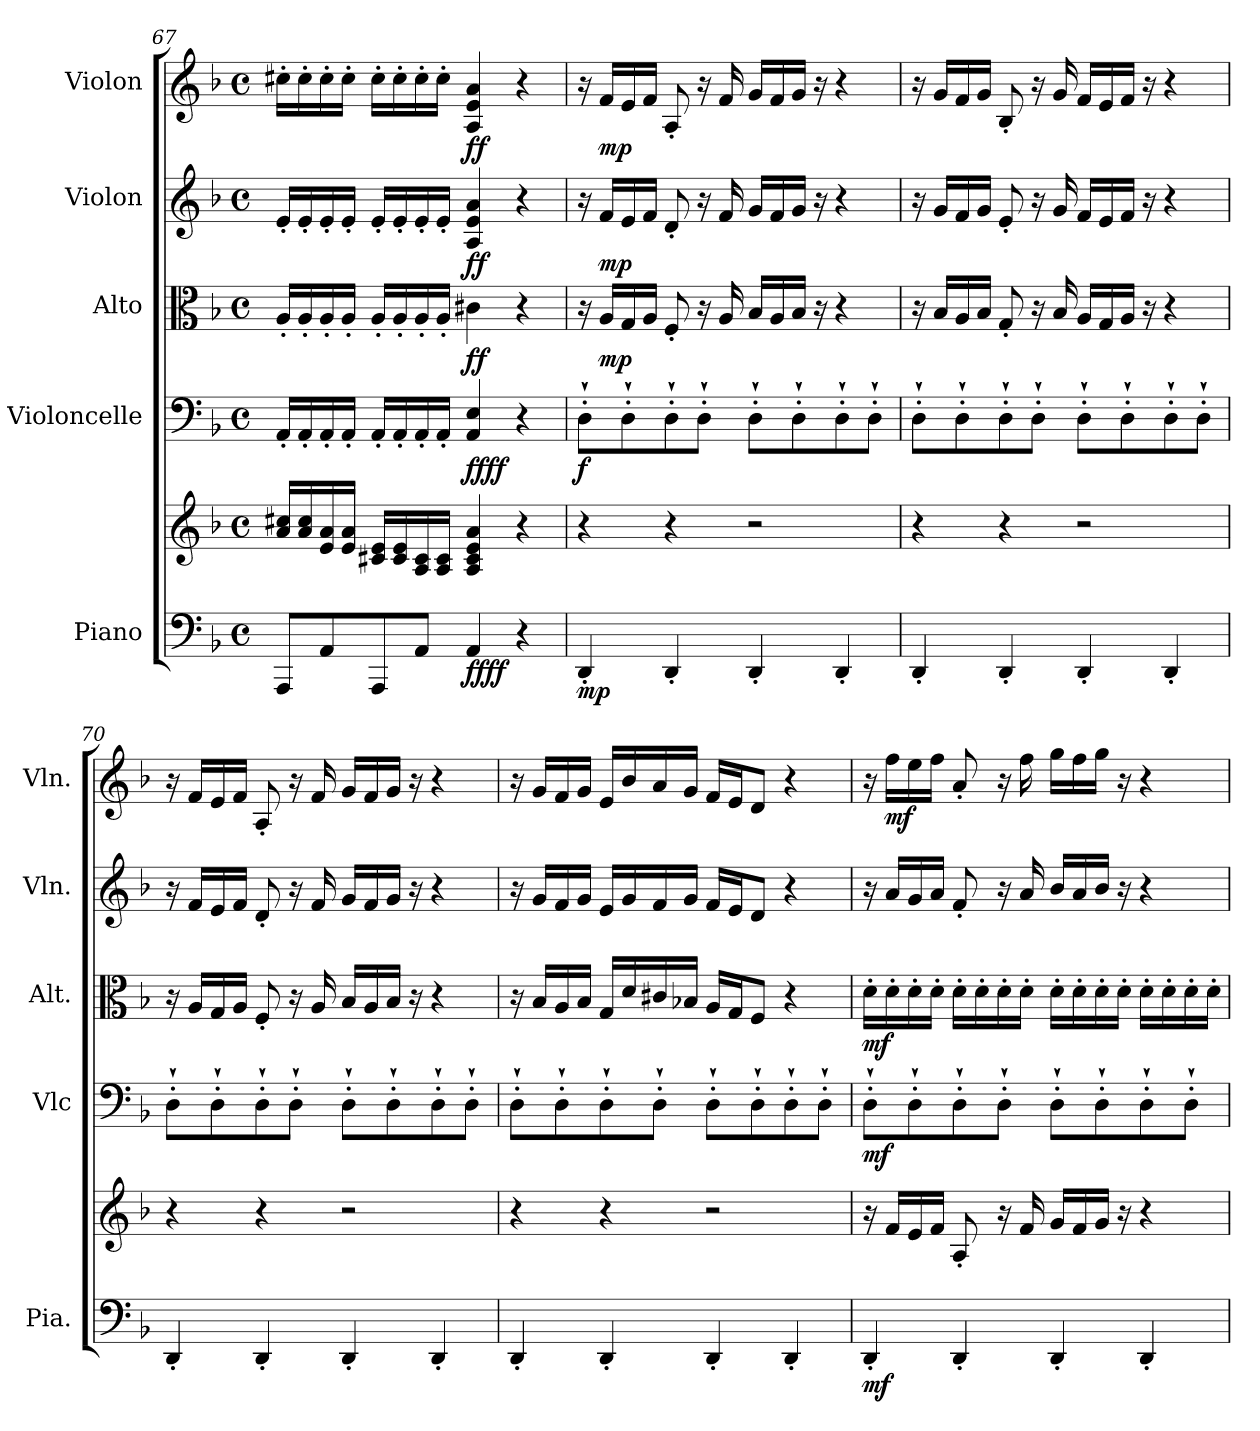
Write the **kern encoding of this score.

**kern	**kern	**dynam	**kern	**dynam	**kern	**dynam	**kern	**dynam	**kern	**dynam
*part5	*part5	*part5	*part4	*part4	*part3	*part3	*part2	*part2	*part1	*part1
*staff6	*staff5	*staff5/6	*staff4	*staff4	*staff3	*staff3	*staff2	*staff2	*staff1	*staff1
*I"Piano	*	*	*I"Violoncelle	*	*I"Alto	*	*I"Violon	*	*I"Violon	*
*I'Pia.	*	*	*I'Vlc	*	*I'Alt.	*	*I'Vln.	*	*I'Vln.	*
*clefF4	*clefG2	*	*clefF4	*	*clefC3	*	*clefG2	*	*clefG2	*
*k[b-]	*k[b-]	*	*k[b-]	*	*k[b-]	*	*k[b-]	*	*k[b-]	*
*M4/4	*M4/4	*	*M4/4	*	*M4/4	*	*M4/4	*	*M4/4	*
*met(c)	*met(c)	*	*met(c)	*	*met(c)	*	*met(c)	*	*met(c)	*
=67	=67	=67	=67	=67	=67	=67	=67	=67	=67	=67
8AAA/L	16a/ 16cc#X/LL	.	16AA'/LL	.	16A'/LL	.	16e'/LL	.	16cc#X'\LL	.
.	16a/ 16cc#/	.	16AA'/	.	16A'/	.	16e'/	.	16cc#'\	.
8AA/	16e/ 16a/	.	16AA'/	.	16A'/	.	16e'/	.	16cc#'\	.
.	16e/ 16a/JJ	.	16AA'/JJ	.	16A'/JJ	.	16e'/JJ	.	16cc#'\JJ	.
8AAA/	16c#X/ 16e/LL	.	16AA'/LL	.	16A'/LL	.	16e'/LL	.	16cc#'\LL	.
.	16c#/ 16e/	.	16AA'/	.	16A'/	.	16e'/	.	16cc#'\	.
8AA/J	16A/ 16c#/	.	16AA'/	.	16A'/	.	16e'/	.	16cc#'\	.
.	16A/ 16c#/JJ	.	16AA'/JJ	.	16A'/JJ	.	16e'/JJ	.	16cc#'\JJ	.
!	!	!LO:DY:b=2	!	!	!	!	!	!	!	!
!	!	!LO:DY:n=1:b	!	!LO:DY:b	!	!	!	!	!	!
!	!	!	!	!LO:DY:n=1:b	!	!LO:DY:b	!	!LO:DY:b	!	!LO:DY:b
4AA/	4A/ 4c#/ 4e/ 4a/	ff ff	4AA/ 4E/	ff ff	4c#X\	ff	4A/ 4e/ 4a/	ff	4A/ 4e/ 4a/	ff
4r	4r	.	4r	.	4r	.	4r	.	4r	.
!!LO:LB:g=z
=68	=68	=68	=68	=68	=68	=68	=68	=68	=68	=68
!	!	!LO:DY:b=2	!	!LO:DY:b	!	!	!	!	!	!
4DD'/	4r	mp	8D'`\L	f	16r	.	16r	.	16r	.
!	!	!	!	!	!	!LO:DY:b	!	!LO:DY:b	!	!LO:DY:b
.	.	.	.	.	16A/LL	mp	16f/LL	mp	16f/LL	mp
.	.	.	8D'`\	.	16G/	.	16e/	.	16e/	.
.	.	.	.	.	16A/JJ	.	16f/JJ	.	16f/JJ	.
4DD'/	4r	.	8D'`\	.	8F'/	.	8d'/	.	8A'/	.
.	.	.	8D'`\J	.	16r	.	16r	.	16r	.
.	.	.	.	.	16A/	.	16f/	.	16f/	.
4DD'/	2r	.	8D'`\L	.	16B-/LL	.	16g/LL	.	16g/LL	.
.	.	.	.	.	16A/	.	16f/	.	16f/	.
.	.	.	8D'`\	.	16B-/JJ	.	16g/JJ	.	16g/JJ	.
.	.	.	.	.	16r	.	16r	.	16r	.
4DD'/	.	.	8D'`\	.	4r	.	4r	.	4r	.
.	.	.	8D'`\J	.	.	.	.	.	.	.
=69	=69	=69	=69	=69	=69	=69	=69	=69	=69	=69
4DD'/	4r	.	8D'`\L	.	16r	.	16r	.	16r	.
.	.	.	.	.	16B-/LL	.	16g/LL	.	16g/LL	.
.	.	.	8D'`\	.	16A/	.	16f/	.	16f/	.
.	.	.	.	.	16B-/JJ	.	16g/JJ	.	16g/JJ	.
4DD'/	4r	.	8D'`\	.	8G'/	.	8e'/	.	8B-'/	.
.	.	.	8D'`\J	.	16r	.	16r	.	16r	.
.	.	.	.	.	16B-/	.	16g/	.	16g/	.
4DD'/	2r	.	8D'`\L	.	16A/LL	.	16f/LL	.	16f/LL	.
.	.	.	.	.	16G/	.	16e/	.	16e/	.
.	.	.	8D'`\	.	16A/JJ	.	16f/JJ	.	16f/JJ	.
.	.	.	.	.	16r	.	16r	.	16r	.
4DD'/	.	.	8D'`\	.	4r	.	4r	.	4r	.
.	.	.	8D'`\J	.	.	.	.	.	.	.
=70	=70	=70	=70	=70	=70	=70	=70	=70	=70	=70
4DD'/	4r	.	8D'`\L	.	16r	.	16r	.	16r	.
.	.	.	.	.	16A/LL	.	16f/LL	.	16f/LL	.
.	.	.	8D'`\	.	16G/	.	16e/	.	16e/	.
.	.	.	.	.	16A/JJ	.	16f/JJ	.	16f/JJ	.
4DD'/	4r	.	8D'`\	.	8F'/	.	8d'/	.	8A'/	.
.	.	.	8D'`\J	.	16r	.	16r	.	16r	.
.	.	.	.	.	16A/	.	16f/	.	16f/	.
4DD'/	2r	.	8D'`\L	.	16B-/LL	.	16g/LL	.	16g/LL	.
.	.	.	.	.	16A/	.	16f/	.	16f/	.
.	.	.	8D'`\	.	16B-/JJ	.	16g/JJ	.	16g/JJ	.
.	.	.	.	.	16r	.	16r	.	16r	.
4DD'/	.	.	8D'`\	.	4r	.	4r	.	4r	.
.	.	.	8D'`\J	.	.	.	.	.	.	.
!!LO:PB:g=z
=71	=71	=71	=71	=71	=71	=71	=71	=71	=71	=71
4DD'/	4r	.	8D'`\L	.	16r	.	16r	.	16r	.
.	.	.	.	.	16B-/LL	.	16g/LL	.	16g/LL	.
.	.	.	8D'`\	.	16A/	.	16f/	.	16f/	.
.	.	.	.	.	16B-/JJ	.	16g/JJ	.	16g/JJ	.
4DD'/	4r	.	8D'`\	.	16G/LL	.	16e/LL	.	16e/LL	.
.	.	.	.	.	16d/	.	16g/	.	16b-/	.
.	.	.	8D'`\J	.	16c#X/	.	16f/	.	16a/	.
.	.	.	.	.	16B-X/JJ	.	16g/JJ	.	16g/JJ	.
4DD'/	2r	.	8D'`\L	.	16A/LL	.	16f/LL	.	16f/LL	.
.	.	.	.	.	16G/J	.	16e/J	.	16e/J	.
.	.	.	8D'`\	.	8F/J	.	8d/J	.	8d/J	.
4DD'/	.	.	8D'`\	.	4r	.	4r	.	4r	.
.	.	.	8D'`\J	.	.	.	.	.	.	.
=72	=72	=72	=72	=72	=72	=72	=72	=72	=72	=72
!	!	!LO:DY:b=2	!	!LO:DY:b	!	!LO:DY:b	!	!	!	!
4DD'/	16r	mf	8D'`\L	mf	16d'\LL	mf	16r	.	16r	.
!	!	!	!	!	!	!	!	!	!	!LO:DY:b
.	16f/LL	.	.	.	16d'\	.	16a/LL	.	16ff\LL	mf
.	16e/	.	8D'`\	.	16d'\	.	16g/	.	16ee\	.
.	16f/JJ	.	.	.	16d'\JJ	.	16a/JJ	.	16ff\JJ	.
4DD'/	8A'/	.	8D'`\	.	16d'\LL	.	8f'/	.	8a'/	.
.	.	.	.	.	16d'\	.	.	.	.	.
.	16r	.	8D'`\J	.	16d'\	.	16r	.	16r	.
.	16f/	.	.	.	16d'\JJ	.	16a/	.	16ff\	.
4DD'/	16g/LL	.	8D'`\L	.	16d'\LL	.	16b-/LL	.	16gg\LL	.
.	16f/	.	.	.	16d'\	.	16a/	.	16ff\	.
.	16g/JJ	.	8D'`\	.	16d'\	.	16b-/JJ	.	16gg\JJ	.
.	16r	.	.	.	16d'\JJ	.	16r	.	16r	.
4DD'/	4r	.	8D'`\	.	16d'\LL	.	4r	.	4r	.
.	.	.	.	.	16d'\	.	.	.	.	.
.	.	.	8D'`\J	.	16d'\	.	.	.	.	.
.	.	.	.	.	16d'\JJ	.	.	.	.	.
=	=	=	=	=	=	=	=	=	=	=
*-	*-	*-	*-	*-	*-	*-	*-	*-	*-	*-
